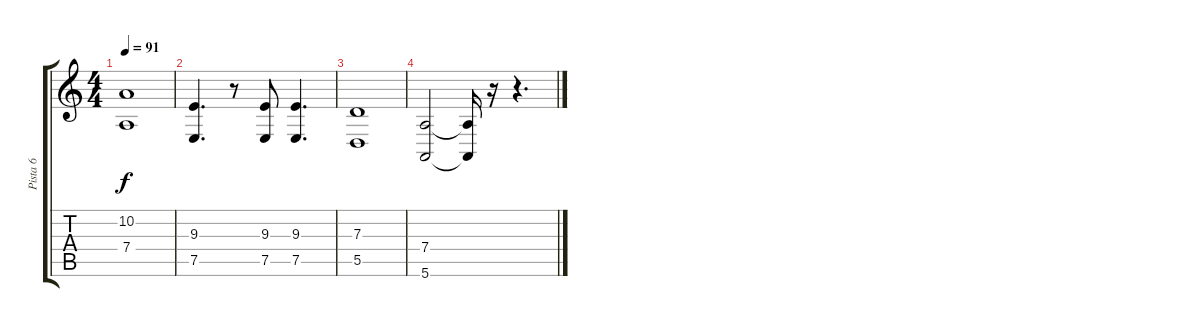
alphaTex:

\track ("Pista 6" "Pista 6") {instrument trombone}
\staff {score tabs}
\tuning (E4 B3 G3 D3 A2 E2) {hide}
\ts (4 4)
\tempo 91
\clef g2
\ks c
(10.2 7.4).1{dy f} |
(9.3 7.5).4{d} r.8 (9.3 7.5).8 (9.3 7.5).4{d} |
(7.3 5.5).1 |
(7.4 5.6).2 (7.4{t} 5.6{t}).16 r.16 r.4{d}
